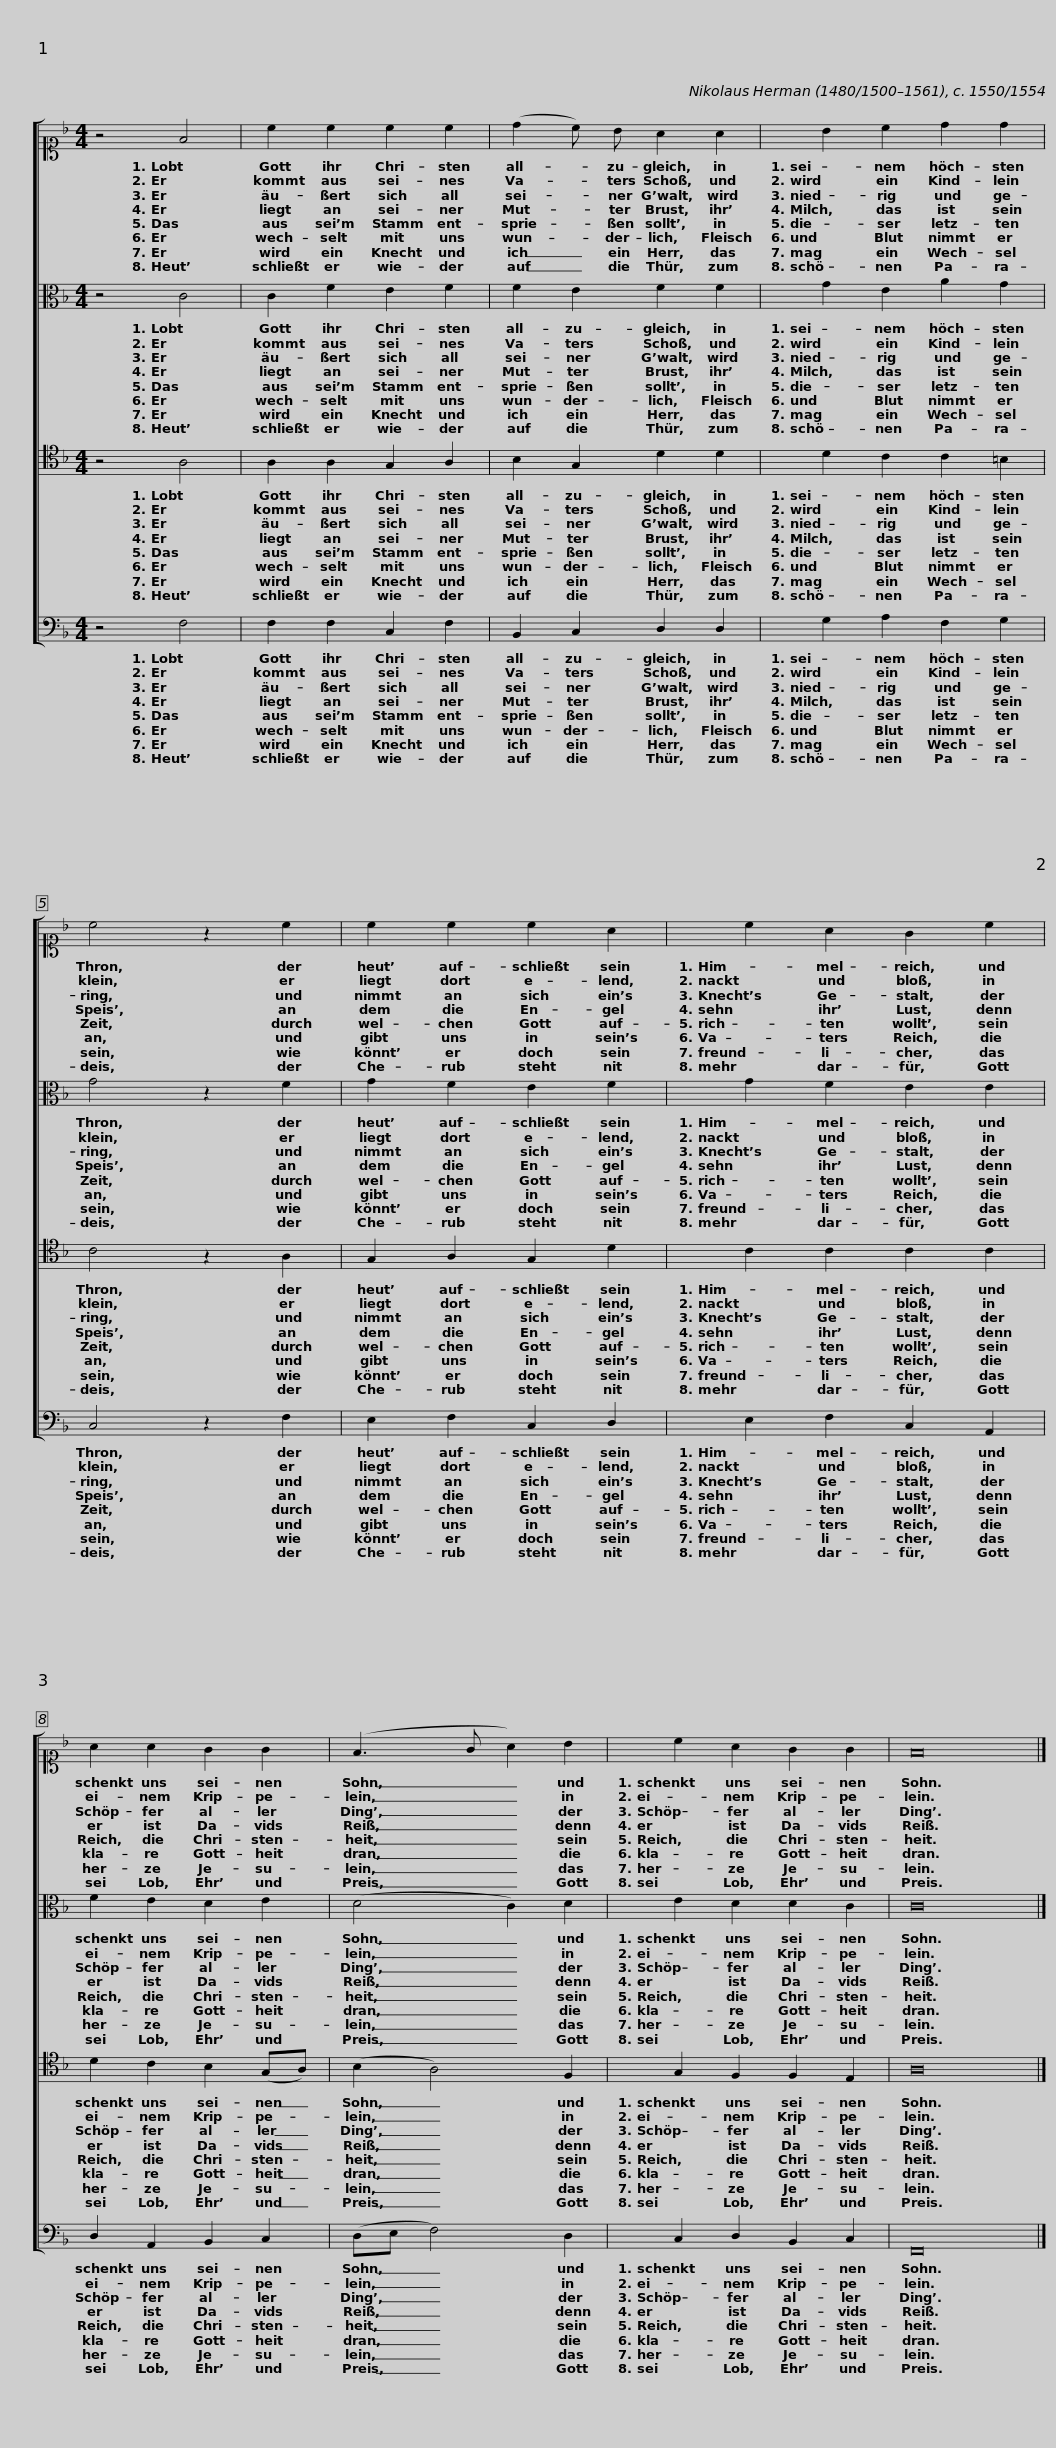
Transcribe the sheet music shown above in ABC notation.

X:1
%%score [ 1 2 3 4 ]
L:1/8
M:4/4
I:linebreak $
K:F
V:1 alto1
V:2 alto
V:3 tenor
V:4 bass
V:1
 z4 F4 | c2 c2 c2 c2 |$ (d2 c) B A2 A2 |$ B2 c2 d2 d2 | c4 z2 c2 | %5
 c2 c2 c2 A2 |$ c2 A2 G2 c2 | A2 A2 G2 G2 |$ (F3 G A2) B2 | c2 A2 G2 G2 | %10
 F16 |] %11
V:2
 z4 C4 | C2 F2 E2 F2 |$ F2 E2 F2 F2 |$ G2 E2 A2 G2 | G4 z2 F2 | %5
 G2 F2 E2 F2 |$ G2 F2 E2 E2 | F2 E2 D2 E2 |$ (D4 C2) D2 | E2 D2 D2 C2 | %10
 C16 |] %11
V:3
 z4 A,4 | A,2 A,2 G,2 A,2 |$ B,2 G,2 D2 D2 |$ D2 C2 C2 =B,2 | C4 z2 A,2 | %5
 G,2 A,2 G,2 D2 |$ C2 C2 C2 C2 | D2 C2 B,2 (G,A,) |$ (B,2 A,4) F,2 | G,2 F,2 F,2 E,2 | %10
 A,16 |] %11
V:4
 z4 F,4 | F,2 F,2 C,2 F,2 |$ B,,2 C,2 D,2 D,2 |$ G,2 A,2 F,2 G,2 | C,4 z2 F,2 | %5
 E,2 F,2 C,2 D,2 |$ E,2 F,2 C,2 A,,2 | D,2 A,,2 B,,2 C,2 |$ (D,E, F,4) D,2 | C,2 D,2 B,,2 C,2 | %10
 F,,16 |] %11
